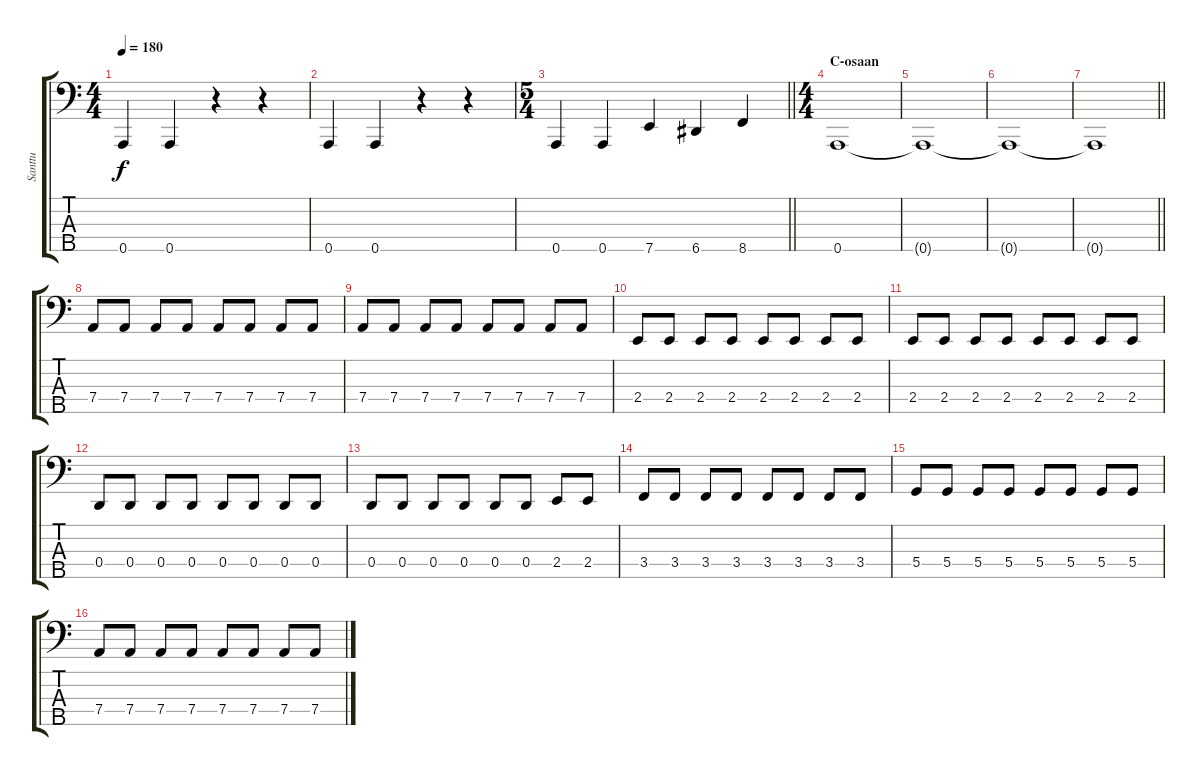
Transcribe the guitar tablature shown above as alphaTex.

\track ("Santtu" "Santtu") {instrument electricbasspick}
\staff {score tabs}
\tuning (G2 D2 A1 D1 A0) {hide}
\ts (4 4)
\tempo 180
\clef f4
\ks c
0.5.4{dy f} 0.5.4 r.4 r.4 |
0.5.4 0.5.4 r.4 r.4 |
\ts (5 4)
\barLineRight lightlight
0.5.4 0.5.4 7.5.4 6.5.4 8.5.4 |
\ts (4 4)
\section ("" "C-osaan")
0.5.1 |
0.5{t}.1 |
0.5{t}.1 |
\barLineRight lightlight
0.5{t}.1 |
\section ("" "")
7.4.8 7.4.8 7.4.8 7.4.8 7.4.8 7.4.8 7.4.8 7.4.8 |
7.4.8 7.4.8 7.4.8 7.4.8 7.4.8 7.4.8 7.4.8 7.4.8 |
2.4.8 2.4.8 2.4.8 2.4.8 2.4.8 2.4.8 2.4.8 2.4.8 |
2.4.8 2.4.8 2.4.8 2.4.8 2.4.8 2.4.8 2.4.8 2.4.8 |
0.4.8 0.4.8 0.4.8 0.4.8 0.4.8 0.4.8 0.4.8 0.4.8 |
0.4.8 0.4.8 0.4.8 0.4.8 0.4.8 0.4.8 2.4.8 2.4.8 |
3.4.8 3.4.8 3.4.8 3.4.8 3.4.8 3.4.8 3.4.8 3.4.8 |
5.4.8 5.4.8 5.4.8 5.4.8 5.4.8 5.4.8 5.4.8 5.4.8 |
7.4.8 7.4.8 7.4.8 7.4.8 7.4.8 7.4.8 7.4.8 7.4.8
